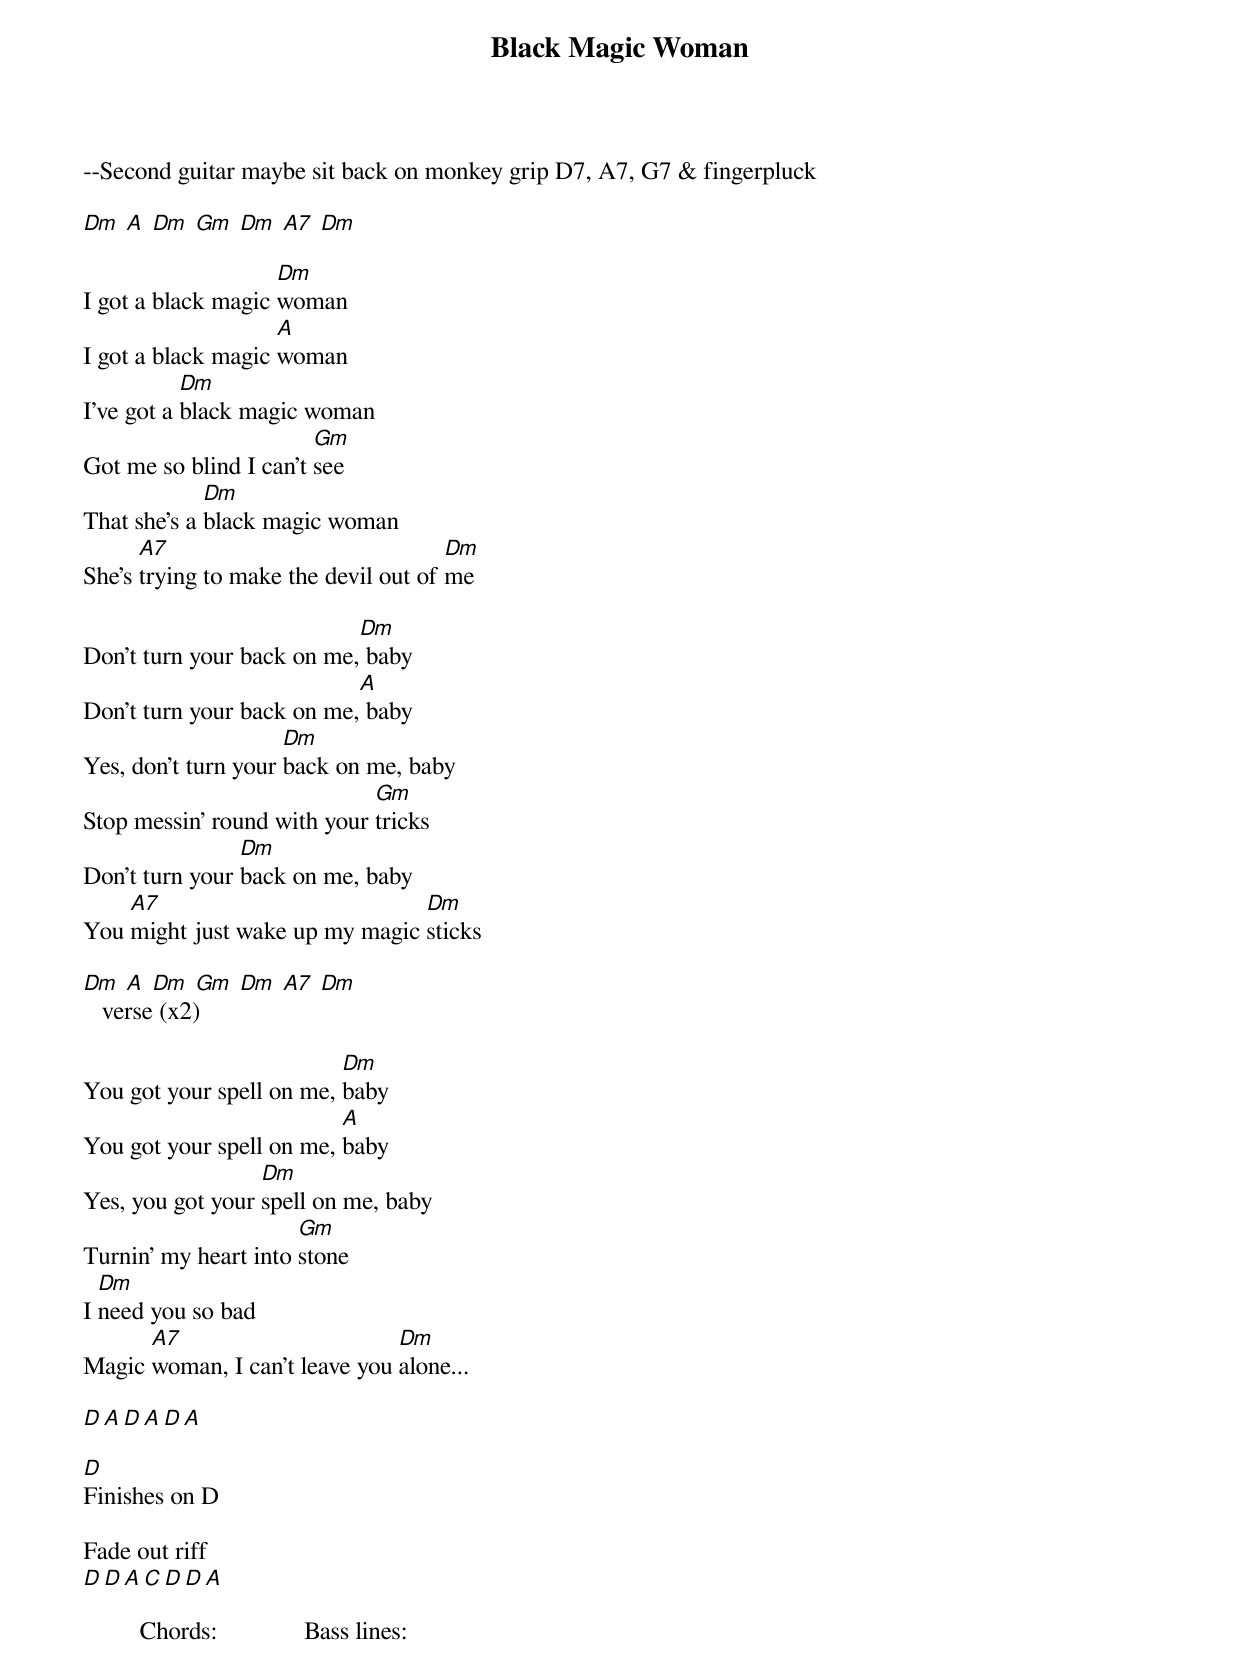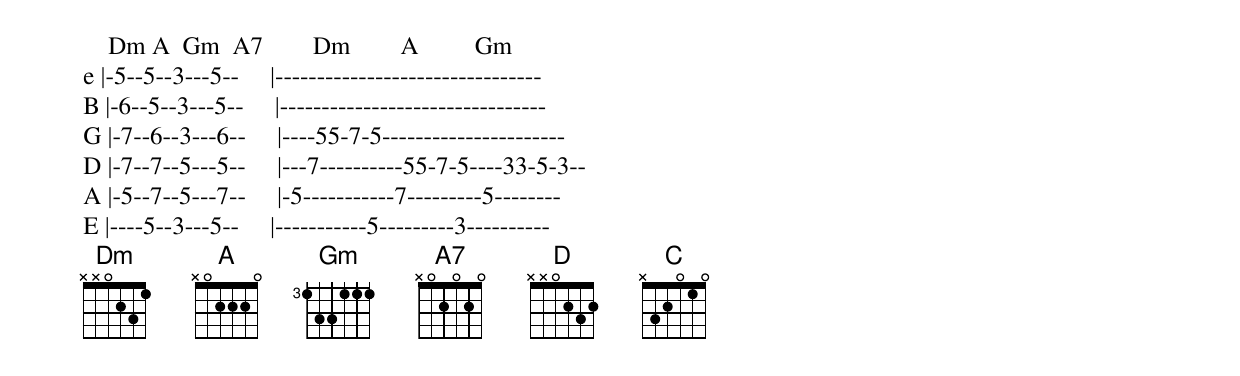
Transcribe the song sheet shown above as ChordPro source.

{t: Black Magic Woman}
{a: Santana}

--Second guitar maybe sit back on monkey grip D7, A7, G7 & fingerpluck

[Dm] [A] [Dm] [Gm] [Dm] [A7] [Dm]

I got a black magic [Dm]woman
I got a black magic [A]woman
I've got a [Dm]black magic woman
Got me so blind I can't [Gm]see
That she's a [Dm]black magic woman
She's [A7]trying to make the devil out of [Dm]me

Don't turn your back on me,[Dm] baby
Don't turn your back on me,[A] baby
Yes, don't turn your [Dm]back on me, baby
Stop messin' round with your [Gm]tricks
Don't turn your [Dm]back on me, baby
You [A7]might just wake up my magic [Dm]sticks

[Dm] [A] [Dm] [Gm] [Dm] [A7] [Dm]
<Solo>   verse (x2)

You got your spell on me, [Dm]baby
You got your spell on me, [A]baby
Yes, you got your [Dm]spell on me, baby
Turnin' my heart into [Gm]stone
I [Dm]need you so bad
Magic [A7]woman, I can't leave you [Dm]alone...

[D][A][D][A][D][A]

[D]
Finishes on D

Fade out riff
[D][D][A][C][D][D][A]

         Chords:              Bass lines:
    Dm A  Gm  A7        Dm        A         Gm
e |-5--5--3---5--     |--------------------------------
B |-6--5--3---5--     |--------------------------------
G |-7--6--3---6--     |----55-7-5----------------------
D |-7--7--5---5--     |---7----------55-7-5----33-5-3--
A |-5--7--5---7--     |-5-----------7---------5--------
E |----5--3---5--     |-----------5---------3----------
